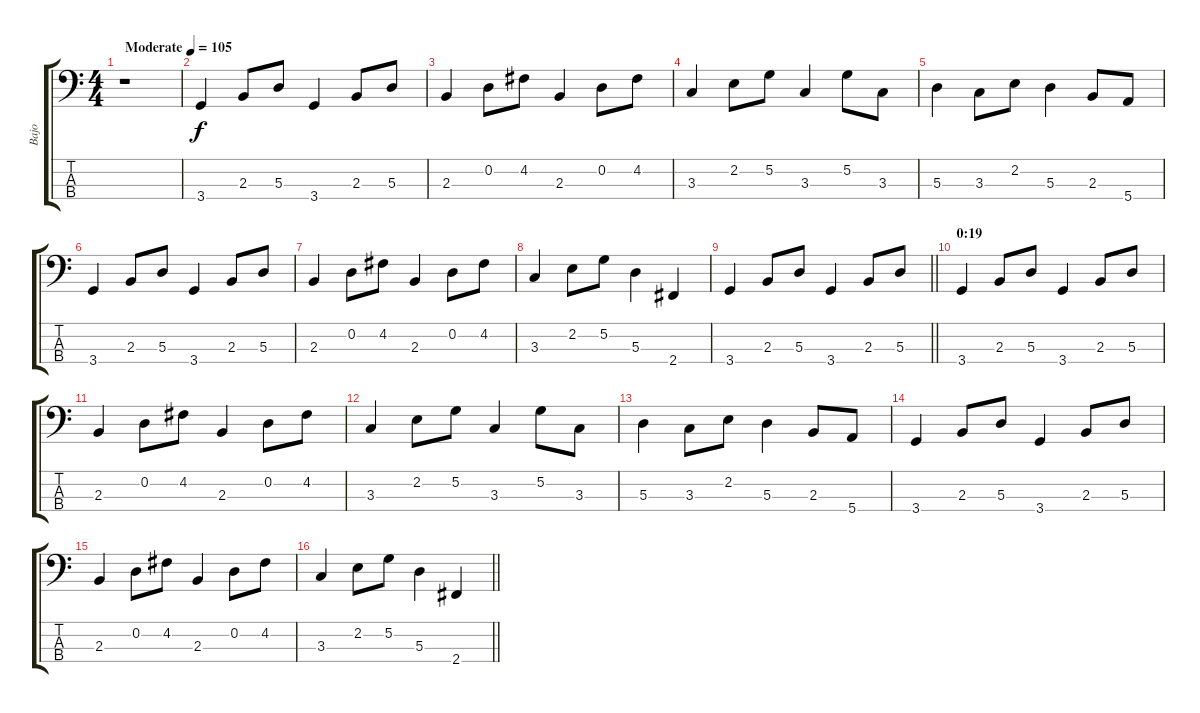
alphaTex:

\track ("Bajo" "Bajo") {instrument electricbassfinger}
\staff {score tabs}
\tuning (G2 D2 A1 E1) {hide}
\ts (4 4)
\tempo (105 "Moderate")
\clef f4
\ks c
r.1{dy f instrument electricbassfinger} |
3.4.4 2.3.8 5.3.8 3.4.4 2.3.8 5.3.8 |
2.3.4 0.2.8 4.2.8 2.3.4 0.2.8 4.2.8 |
3.3.4 2.2.8 5.2.8 3.3.4 5.2.8 3.3.8 |
5.3.4 3.3.8 2.2.8 5.3.4 2.3.8 5.4.8 |
3.4.4 2.3.8 5.3.8 3.4.4 2.3.8 5.3.8 |
2.3.4 0.2.8 4.2.8 2.3.4 0.2.8 4.2.8 |
3.3.4 2.2.8 5.2.8 5.3.4 2.4.4 |
\barLineRight lightlight
3.4.4 2.3.8 5.3.8 3.4.4 2.3.8 5.3.8 |
\section ("" "0:19")
3.4.4 2.3.8 5.3.8 3.4.4 2.3.8 5.3.8 |
2.3.4 0.2.8 4.2.8 2.3.4 0.2.8 4.2.8 |
3.3.4 2.2.8 5.2.8 3.3.4 5.2.8 3.3.8 |
5.3.4 3.3.8 2.2.8 5.3.4 2.3.8 5.4.8 |
3.4.4 2.3.8 5.3.8 3.4.4 2.3.8 5.3.8 |
2.3.4 0.2.8 4.2.8 2.3.4 0.2.8 4.2.8 |
\barLineRight lightlight
3.3.4 2.2.8 5.2.8 5.3.4 2.4.4
